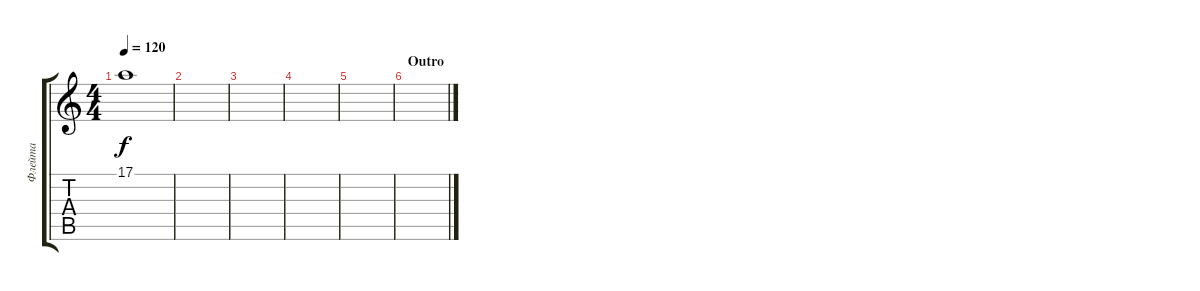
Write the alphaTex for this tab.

\track ("Флейта" "Флейта") {instrument flute}
\staff {score tabs}
\tuning (E4 B3 G3 D3 A2 E2) {hide}
\ts (4 4)
\tempo 120
\clef g2
\ks c
17.1{t}.1{dy f} |
|
|
|
|
\section ("" "Outro")
